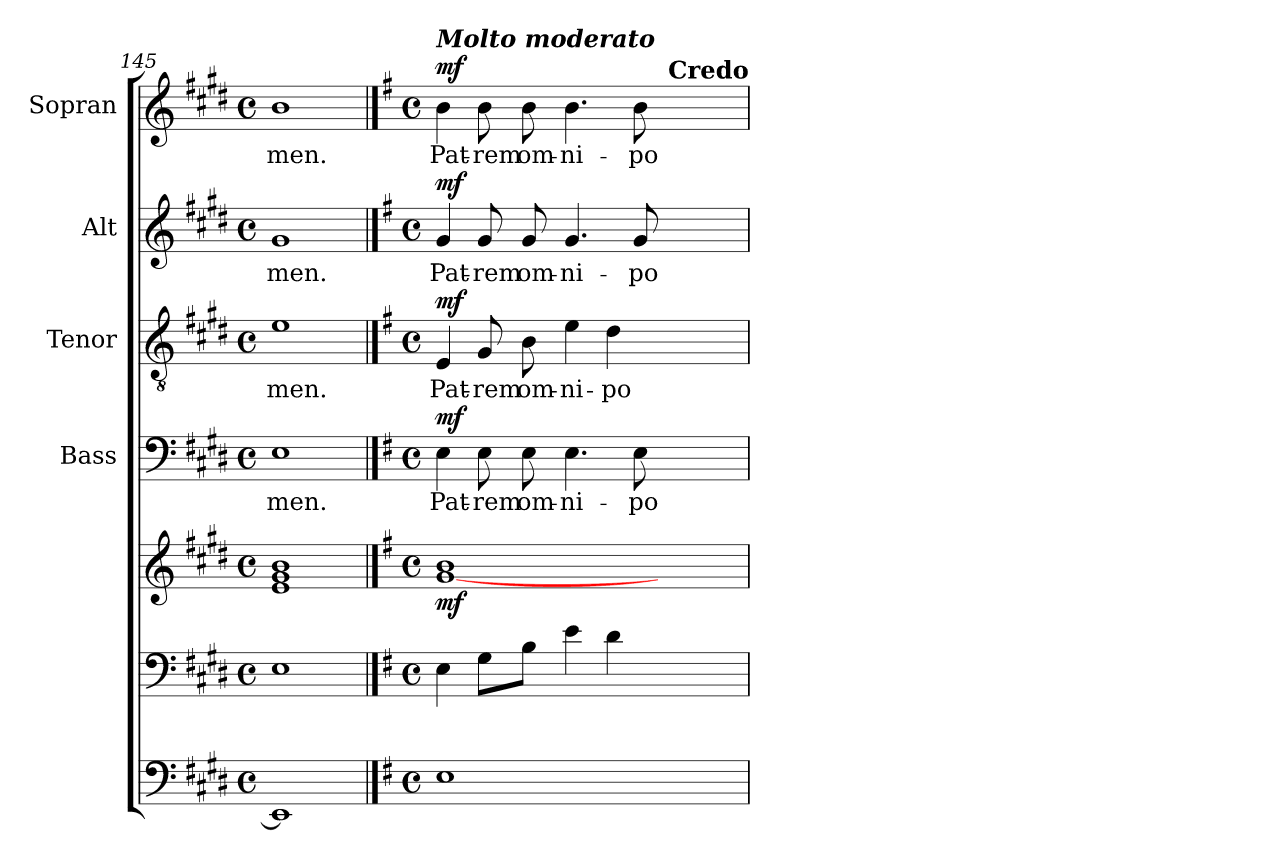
**kern	**kern	**kern	**dynam	**kern	**text	**dynam	**kern	**text	**dynam	**kern	**text	**dynam	**kern	**text	**dynam
*part6	*part5	*part5	*part5	*part4	*part4	*part4	*part3	*part3	*part3	*part2	*part2	*part2	*part1	*part1	*part1
*staff7	*staff6	*staff5	*staff5/6	*staff4	*staff4	*staff4	*staff3	*staff3	*staff3	*staff2	*staff2	*staff2	*staff1	*staff1	*staff1
*	*	*	*	*I"Bass	*	*	*I"Tenor	*	*	*I"Alt	*	*	*I"Sopran	*	*
*	*	*	*	*I'B.	*	*	*I'T.	*	*	*I'A.	*	*	*I'S.	*	*
*clefF4	*clefF4	*clefG2	*	*clefF4	*	*	*clefGv2	*	*	*clefG2	*	*	*clefG2	*	*
*ITrd7c12	*	*	*	*	*	*	*	*	*	*	*	*	*	*	*
*k[f#c#g#d#]	*k[f#c#g#d#]	*k[f#c#g#d#]	*	*k[f#c#g#d#]	*	*	*k[f#c#g#d#]	*	*	*k[f#c#g#d#]	*	*	*k[f#c#g#d#]	*	*
*E:	*E:	*E:	*	*E:	*	*	*E:	*	*	*E:	*	*	*E:	*	*
*M4/4	*M4/4	*M4/4	*	*M4/4	*	*	*M4/4	*	*	*M4/4	*	*	*M4/4	*	*
*met(c)	*met(c)	*met(c)	*	*met(c)	*	*	*met(c)	*	*	*met(c)	*	*	*met(c)	*	*
=145	=145	=145	=145	=145	=145	=145	=145	=145	=145	=145	=145	=145	=145	=145	=145
*	*	*^	*	*	*	*	*	*	*	*	*	*	*	*	*
!	!	!	!	!	!	!LO:LY:b	!	!	!LO:LY:b	!	!	!LO:LY:b	!	!	!LO:LY:b	!
1EEE]	1E	1g# 1b	1e	.	1E	-men.	.	1e	-men.	.	1g#	-men.	.	1b	-men.	.
*	*	*v	*v	*	*	*	*	*	*	*	*	*	*	*	*	*
!!LO:LB:g=z
==146	==146	==146	==146	==146	==146	==146	==146	==146	==146	==146	==146	==146	==146	==146	==146
*k[f#]	*k[f#]	*k[f#]	*	*k[f#]	*	*	*k[f#]	*	*	*k[f#]	*	*	*k[f#]	*	*
*G:	*G:	*G:	*	*G:	*	*	*G:	*	*	*G:	*	*	*G:	*	*
*M4/4	*M4/4	*M4/4	*	*M4/4	*	*	*M4/4	*	*	*M4/4	*	*	*M4/4	*	*
*met(c)	*met(c)	*met(c)	*	*met(c)	*	*	*met(c)	*	*	*met(c)	*	*	*met(c)	*	*
*	*	*^	*	*	*	*	*	*	*	*	*	*	*	*	*
!	!	!	!	!	!	!	!	!	!	!	!	!	!	!LO:TX:a:Bi:t=Molto moderato	!	!
!	!	!	!	!LO:DY:b	!	!LO:LY:b	!LO:DY:a	!	!LO:LY:b	!LO:DY:a	!	!LO:LY:b	!LO:DY:a	!	!LO:LY:b	!LO:DY:a
*	*	*v	*v	*	*	*	*	*	*	*	*	*	*	*	*	*
1EE	4E\	[1g 1b	mf	4E\	Pat-	mf	4E/	Pat-	mf	4g/	Pat-	mf	4b\	Pat-	mf
!	!	!	!	!	!LO:LY:b	!	!	!LO:LY:b	!	!	!LO:LY:b	!	!	!LO:LY:b	!
.	8G\L	.	.	8E\	-rem	.	8G/	-rem	.	8g/	-rem	.	8b\	-rem	.
!	!	!	!	!	!LO:LY:b	!	!	!LO:LY:b	!	!	!LO:LY:b	!	!	!LO:LY:b	!
.	8B\J	.	.	8E\	om-	.	8B\	om-	.	8g/	om-	.	8b\	om-	.
!	!	!	!	!	!LO:LY:b	!	!	!LO:LY:b	!	!	!LO:LY:b	!	!	!LO:LY:b	!
.	4e\	.	.	4.E\	-ni-	.	4e\	-ni-	.	4.g/	-ni-	.	4.b\	-ni-	.
!	!	!	!	!	!	!	!	!LO:LY:b	!	!	!	!	!	!	!
.	4d\	.	.	.	.	.	4d\	-po-	.	.	.	.	.	.	.
!	!	!	!	!	!LO:LY:b	!	!	!	!	!	!LO:LY:b	!	!	!LO:LY:b	!
.	.	.	.	8E\	-po-	.	.	.	.	8g/	-po-	.	8b\	-po-	.
2..ryy	2..ryy	2..ryy	.	2..ryy	.	.	2..ryy	.	.	2..ryy	.	.	2..ryy	.	.
!	!	!	!	!	!	!	!	!	!	!	!	!	!LO:TX:a:B:t=Credo	!	!
=	=	=	=	=	=	=	=	=	=	=	=	=	=	=	=
*-	*-	*-	*-	*-	*-	*-	*-	*-	*-	*-	*-	*-	*-	*-	*-
